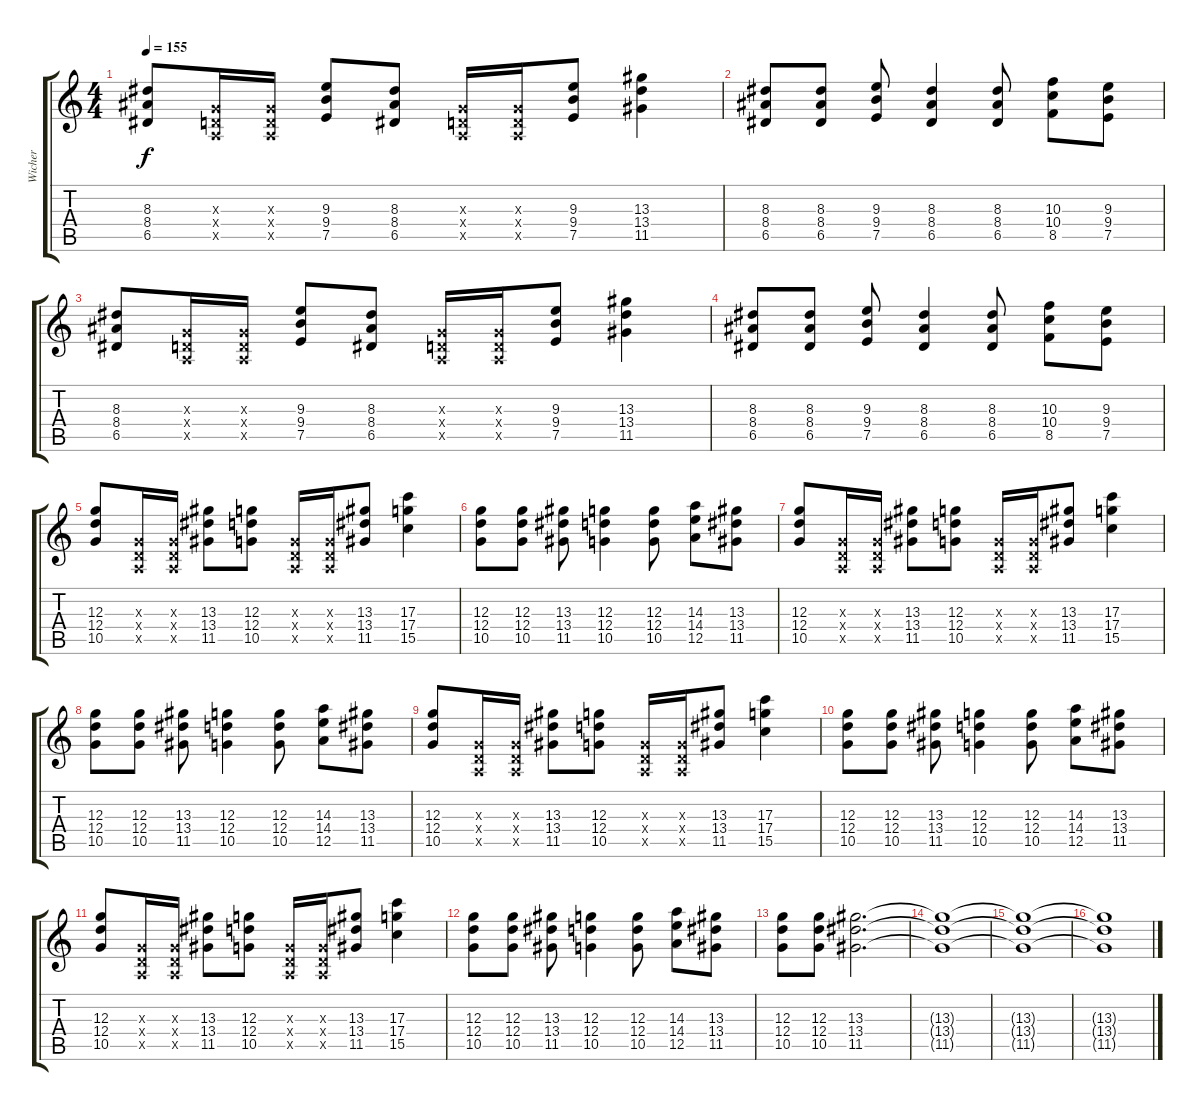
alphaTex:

\track ("Wicher" "Wicher") {instrument distortionguitar}
\staff {score tabs}
\tuning (E4 B3 G3 D3 A2 E2) {hide}
\ts (4 4)
\tempo 155
\clef g2
\ks c
(8.3 8.4 6.5).8{dy f} (0.3{x} 0.4{x} 0.5{x}).16 (0.3{x} 0.4{x} 0.5{x}).16 (9.3 9.4 7.5).8 (8.3 8.4 6.5).8 (0.3{x} 0.4{x} 0.5{x}).16 (0.3{x} 0.4{x} 0.5{x}).16 (9.3 9.4 7.5).8 (13.3 13.4 11.5).4 |
(8.3 8.4 6.5).8 (8.3 8.4 6.5).8 (9.3 9.4 7.5).8 (8.3 8.4 6.5).4 (8.3 8.4 6.5).8 (10.3 10.4 8.5).8 (9.3 9.4 7.5).8 |
(8.3 8.4 6.5).8 (0.3{x} 0.4{x} 0.5{x}).16 (0.3{x} 0.4{x} 0.5{x}).16 (9.3 9.4 7.5).8 (8.3 8.4 6.5).8 (0.3{x} 0.4{x} 0.5{x}).16 (0.3{x} 0.4{x} 0.5{x}).16 (9.3 9.4 7.5).8 (13.3 13.4 11.5).4 |
(8.3 8.4 6.5).8 (8.3 8.4 6.5).8 (9.3 9.4 7.5).8 (8.3 8.4 6.5).4 (8.3 8.4 6.5).8 (10.3 10.4 8.5).8 (9.3 9.4 7.5).8 |
(12.3 12.4 10.5).8 (0.3{x} 0.4{x} 0.5{x}).16 (0.3{x} 0.4{x} 0.5{x}).16 (13.3 13.4 11.5).8 (12.3 12.4 10.5).8 (0.3{x} 0.4{x} 0.5{x}).16 (0.3{x} 0.4{x} 0.5{x}).16 (13.3 13.4 11.5).8 (17.3 17.4 15.5).4 |
(12.3 12.4 10.5).8 (12.3 12.4 10.5).8 (13.3 13.4 11.5).8 (12.3 12.4 10.5).4 (12.3 12.4 10.5).8 (14.3 14.4 12.5).8 (13.3 13.4 11.5).8 |
(12.3 12.4 10.5).8 (0.3{x} 0.4{x} 0.5{x}).16 (0.3{x} 0.4{x} 0.5{x}).16 (13.3 13.4 11.5).8 (12.3 12.4 10.5).8 (0.3{x} 0.4{x} 0.5{x}).16 (0.3{x} 0.4{x} 0.5{x}).16 (13.3 13.4 11.5).8 (17.3 17.4 15.5).4 |
(12.3 12.4 10.5).8 (12.3 12.4 10.5).8 (13.3 13.4 11.5).8 (12.3 12.4 10.5).4 (12.3 12.4 10.5).8 (14.3 14.4 12.5).8 (13.3 13.4 11.5).8 |
(12.3 12.4 10.5).8 (0.3{x} 0.4{x} 0.5{x}).16 (0.3{x} 0.4{x} 0.5{x}).16 (13.3 13.4 11.5).8 (12.3 12.4 10.5).8 (0.3{x} 0.4{x} 0.5{x}).16 (0.3{x} 0.4{x} 0.5{x}).16 (13.3 13.4 11.5).8 (17.3 17.4 15.5).4 |
(12.3 12.4 10.5).8 (12.3 12.4 10.5).8 (13.3 13.4 11.5).8 (12.3 12.4 10.5).4 (12.3 12.4 10.5).8 (14.3 14.4 12.5).8 (13.3 13.4 11.5).8 |
(12.3 12.4 10.5).8 (0.3{x} 0.4{x} 0.5{x}).16 (0.3{x} 0.4{x} 0.5{x}).16 (13.3 13.4 11.5).8 (12.3 12.4 10.5).8 (0.3{x} 0.4{x} 0.5{x}).16 (0.3{x} 0.4{x} 0.5{x}).16 (13.3 13.4 11.5).8 (17.3 17.4 15.5).4 |
(12.3 12.4 10.5).8 (12.3 12.4 10.5).8 (13.3 13.4 11.5).8 (12.3 12.4 10.5).4 (12.3 12.4 10.5).8 (14.3 14.4 12.5).8 (13.3 13.4 11.5).8 |
(12.3 12.4 10.5).8 (12.3 12.4 10.5).8 (13.3 13.4 11.5).2{d} |
(13.3{t} 13.4{t} 11.5{t}).1 |
(13.3{t} 13.4{t} 11.5{t}).1 |
(13.3{t} 13.4{t} 11.5{t}).1
